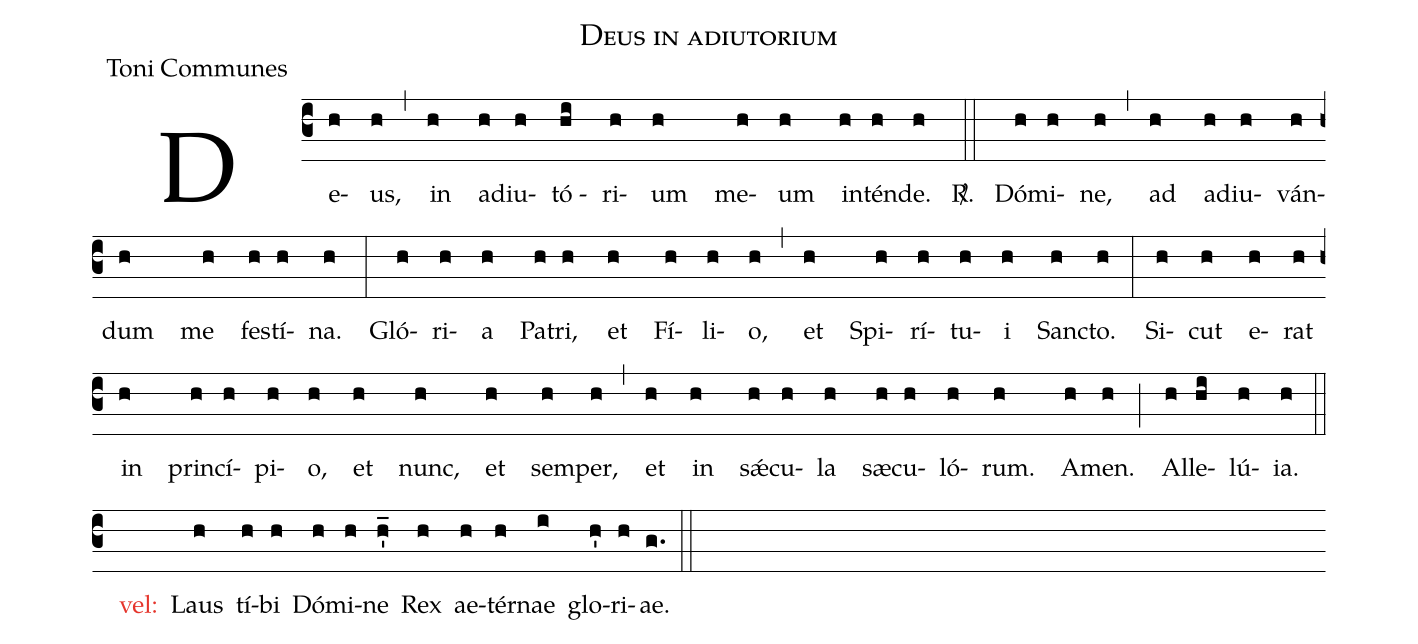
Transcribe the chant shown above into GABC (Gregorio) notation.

name:Deus in adiutorium ;
office-part:Toni Communes;
%%
(c3)De(h)us,(h) (,)in(h) ad(h)iu(h)tó
(hi)ri(h)um(h) me(h)um(h) in(h)tén(h)de.(h) <sp>R/</sp>.(::)
Dó(h)mi(h)ne,(h) (,) ad(h) ad(h)iu(h)ván(h)dum(h) me(h)
fes(h)tí(h)na.(h) (:)
Gló(h)ri(h)a(h) Pa(h)tri,(h) et(h) Fí(h)li(h)o,(h) (,) et(h) Spi(h)rí(h)tu(h)i(h) Sanc(h)to.(h) (:)
Si(h)cut(h) e(h)rat(h) in(h) prin(h)cí(h)pi(h)o,(h) et(h) nunc,(h) et(h)
sem(h)per,(h) (,) et(h) in(h) s<sp>'ae</sp>(h)cu(h)la(h)  sæ(h)cu(h)ló(h)rum.(h)
Am(h)en.(h) (;)Al(h)le(hi)lú(h)ia.(h) (::z-)
<c>vel:</c>() Laus(h) tí(h)bi(h) Dó(h)mi(h)ne(h'_) Rex(h) ae(h)tér(h)nae(i) glo-(h')ri-(h)ae.(g.) (::)
